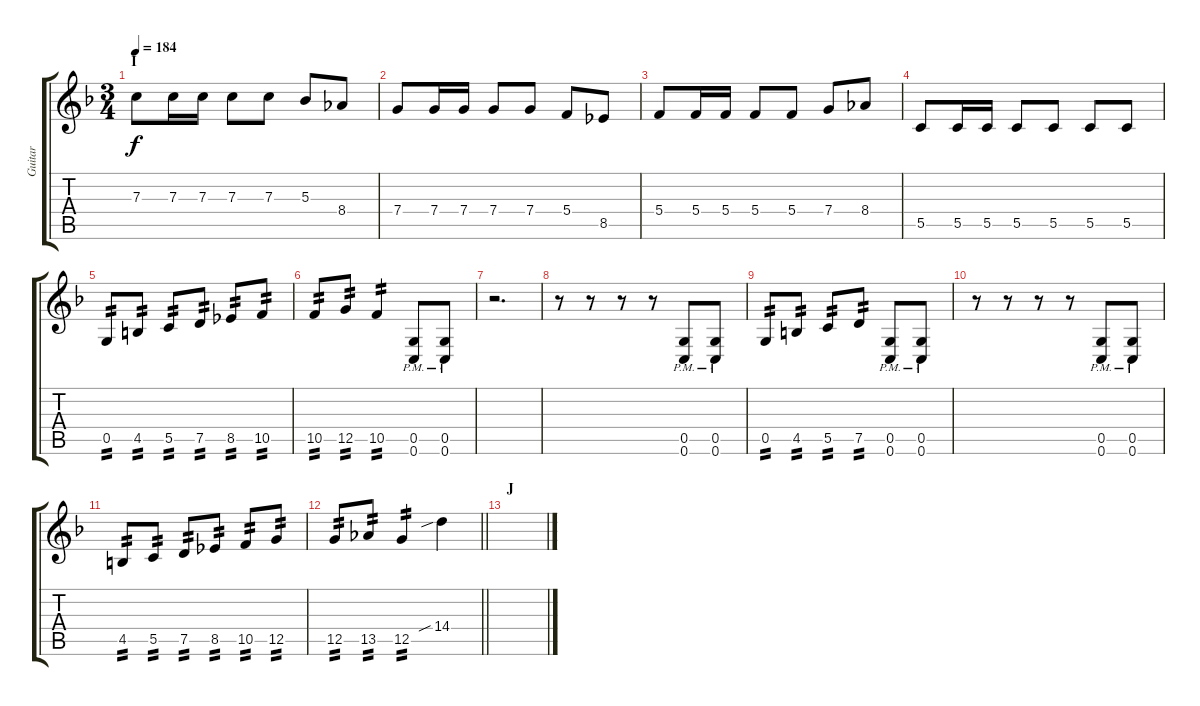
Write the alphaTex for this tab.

\track ("Guitar" "Guitar") {instrument distortionguitar}
\staff {score tabs}
\tuning (D4 A3 F3 C3 G2 C2) {hide}
\ts (3 4)
\section ("" "I")
\tempo 184
\clef g2
\ks f
7.3.8{dy f} 7.3.16 7.3.16 7.3.8 7.3.8 5.3.8 8.4.8 |
7.4.8 7.4.16 7.4.16 7.4.8 7.4.8 5.4.8 8.5.8 |
5.4.8 5.4.16 5.4.16 5.4.8 5.4.8 7.4.8 8.4.8 |
5.5.8 5.5.16 5.5.16 5.5.8 5.5.8 5.5.8 5.5.8 |
0.5.8{tp 2} 4.5.8{tp 2} 5.5.8{tp 2} 7.5.8{tp 2} 8.5.8{tp 2} 10.5.8{tp 2} |
10.5.8{tp 2} 12.5.8{tp 2} 10.5.4{tp 2} (0.5{pm} 0.6{pm}).8 (0.5{pm} 0.6{pm}).8 |
r.2{d} |
r.8 r.8 r.8 r.8 (0.5{pm} 0.6{pm}).8 (0.5{pm} 0.6{pm}).8 |
0.5.8{tp 2} 4.5.8{tp 2} 5.5.8{tp 2} 7.5.8{tp 2} (0.5{pm} 0.6{pm}).8 (0.5{pm} 0.6{pm}).8 |
r.8 r.8 r.8 r.8 (0.5{pm} 0.6{pm}).8 (0.5{pm} 0.6{pm}).8 |
4.5.8{tp 2} 5.5.8{tp 2} 7.5.8{tp 2} 8.5.8{tp 2} 10.5.8{tp 2} 12.5.8{tp 2} |
\barLineRight lightlight
12.5.8{tp 2} 13.5.8{tp 2} 12.5.4{tp 2} 14.4{sib}.4 |
\section ("" "J")
